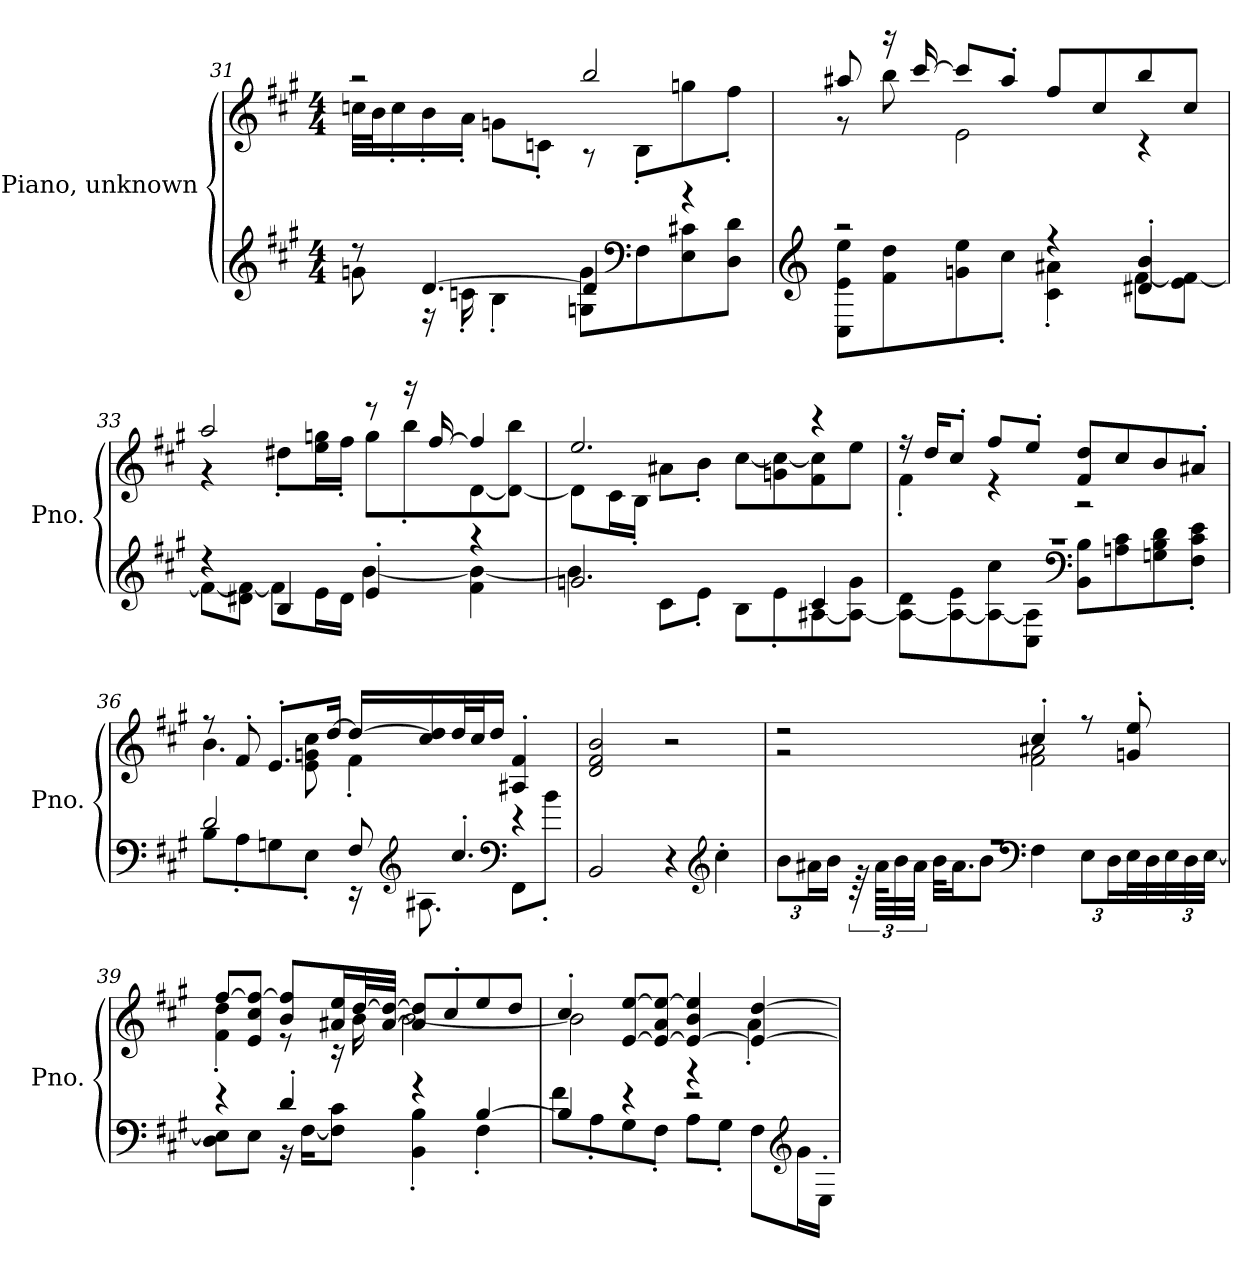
**kern	**kern
*part1	*part1
*staff2	*staff1
*I"Piano, unknown	*
*I'Pno.	*
!!LO:LB:g=z
*clefG2	*clefG2
*k[f#c#g#]	*k[f#c#g#]
*M4/4	*M4/4
=31	=31
*^	*^
8r	8gn\	2r	32ccn\LLL
.	.	.	32b\J
.	.	.	16cc'\
[4.d/	16r	.	16b'\
.	16cn'\	.	16a'\JJ
.	4B'\	.	8gn\L
.	.	.	8cn'\J
4d/]	8Gn\ 8g\L	2bb/	8r
*clefF4	*	*	*
.	8F#\	.	8B'\L
4r	8E\ 8c#X\	.	8ggn\
.	8D\ 8d\J	.	8ff#'\J
=32	=32	=32	=32
*clefG2	*	*	*
2r	8C#\ 8e\ 8ee\L	8aa#X/	8r
.	8f#\ 8dd\	16r	8bb\
.	.	[16ccc#/	.
.	8gn\ 8ee\	8ccc#/L]	2e\
.	8cc#'\J	8aa#'/J	.
4r	4c#\' 4a#X\'	8ff#/L	.
.	.	8cc#/	.
4d#X/' 4b/'	[8f#\L	8bb/	4r
.	8e\ 8f#\_J	8cc#/J	.
!!LO:LB:g=z	!!
=33	=33	=33	=33
4r	8f#\L_	2aa/	4r
.	8d#X\ 8f#\_J	.	.
4B/	8f#\L]	.	8dd#X'\L
.	16e\L	.	16ee\ 16ggn\L
.	16d#\JJ	.	16ff#'\JJ
4e'/	[4b\	8r	8gg\L
.	.	16r	8bb'\
.	.	[16ff#/	.
4r	4f#\ 4b\_	4ff#/]	[8d\
.	.	.	8d\_ 8bb\J
=34	=34	=34	=34
2.gn/	4b\]	2.ee/	8d\L]
.	.	.	16c#\L
.	.	.	16B'\JJ
.	8c#\L	.	8a#X\L
.	8e'\J	.	8b'\J
.	8B\L	.	[8cc#\L
.	8e'\	.	8gn\ 8cc#\_
4c#/	[8A#X\	4r	8f#\ 8cc#\]
.	8A#\_ 8g\J	.	8ee\J
=35	=35	=35	=35
1r	8A#\_ 8d\L	16r	4f#'\
.	.	16dd/KL	.
.	8A#\_ 8e\	8cc#'/J	.
.	8A#\_ 8cc#\	8ff#/L	4r
.	8C#\ 8A#\]J	8ee'/J	.
*clefF4	*	*	*
.	8BB\ 8B\L	8f#/ 8dd/L	2r
.	8An\ 8c#\	8cc#/	.
.	8Gn\ 8B\ 8d\	8b/	.
.	8F#\' 8c#\' 8e\'J	8a#X'/J	.
!!LO:PB:g=z	!!
=36	=36	=36	=36
2d/	8B\L	8r	4.b\
.	8A'\	8f#'/	.
.	8Gn\	8.e'/L	.
.	8E'\J	.	8e\ 8gn\ 8cc#\
.	.	[16dd/Jk	.
8F#/	16r	16dd/LL_	4f#'\
*clefG2	*	*	*
.	8.A#X\	16cc#/ 16dd/]	.
4.cc#'/	.	32dd/L	.
.	.	32cc#/J	.
.	.	16dd/JJ	.
*clefF4	*	*	*
.	8FF#\L	4A#X/' 4f#/'	4r
.	8b'\J	.	.
*v	*v	*	*
*	*v	*v
=37	=37
2BB/	2d/ 2f#/ 2b/
4r	2r
*clefG2	*
4cc#'\	.
!!LO:LB:g=z
=38	=38
*^	*
*	*Xbrackettup	*
*	*	*^
1r	12b\L	2r	2r
.	24a#X\L	.	.
.	16b\JJ	.	.
*	*brackettup	*	*
.	96r	.	.
.	96a#\KLLL	.	.
.	48b\	.	.
.	48a#\JJJ	.	.
.	32b\KLL	.	.
.	16.a#\J	.	.
.	8b\J	.	.
*clefF4	*	*	*
.	4F#\	4cc#'/	2f#\ 2a#X\
*	*Xbrackettup	*	*
.	12E\L	8r	.
.	24D\L	.	.
.	32E\L	8gn/' 8ee/'	.
.	32D\	.	.
.	48E\	.	.
.	48D\	.	.
.	[48E\JJJ	.	.
=39	=39	=39	=39
4r	8D\ 8E\]L	[8ff#/L	4f#\' 4dd\'
.	8E\J	8e/ 8cc#/ 8ff#/_J	.
4d'/	16r	8b/ 8ff#/]L	8r
.	[16F#\KL	.	.
.	8F#\] 8c#\J	16a#X/ 16ee/L	16r
.	.	[32dd/L	16b\
.	.	[32a#/ 32dd/_JJJ	.
4r	4BB\' 4B\'	8a#/] 8dd/]L	[2b\
.	.	8cc#'/	.
[4B/	4F#'\	8ee/	.
.	.	8dd/J	.
!!LO:LB:g=z	!!
=40	=40	=40	=40
4B/]	8f#\L	4cc#'/	2b\]
.	8A'\	.	.
4r	8G#\	[8e/ [8ee/L	.
.	8F#'\J	8e/_ 8a/ 8ee/_J	.
2r	8A\L	4e/_ 4b/ 4ee/]	4r
.	8G#'\J	.	.
.	8F#\L	4e/_ [4dd/	4a'\
*clefG2	*	*	*
.	16g#\L	.	.
.	16E'\JJ	.	.
*v	*v	*	*
*	*v	*v
=	=
*-	*-
